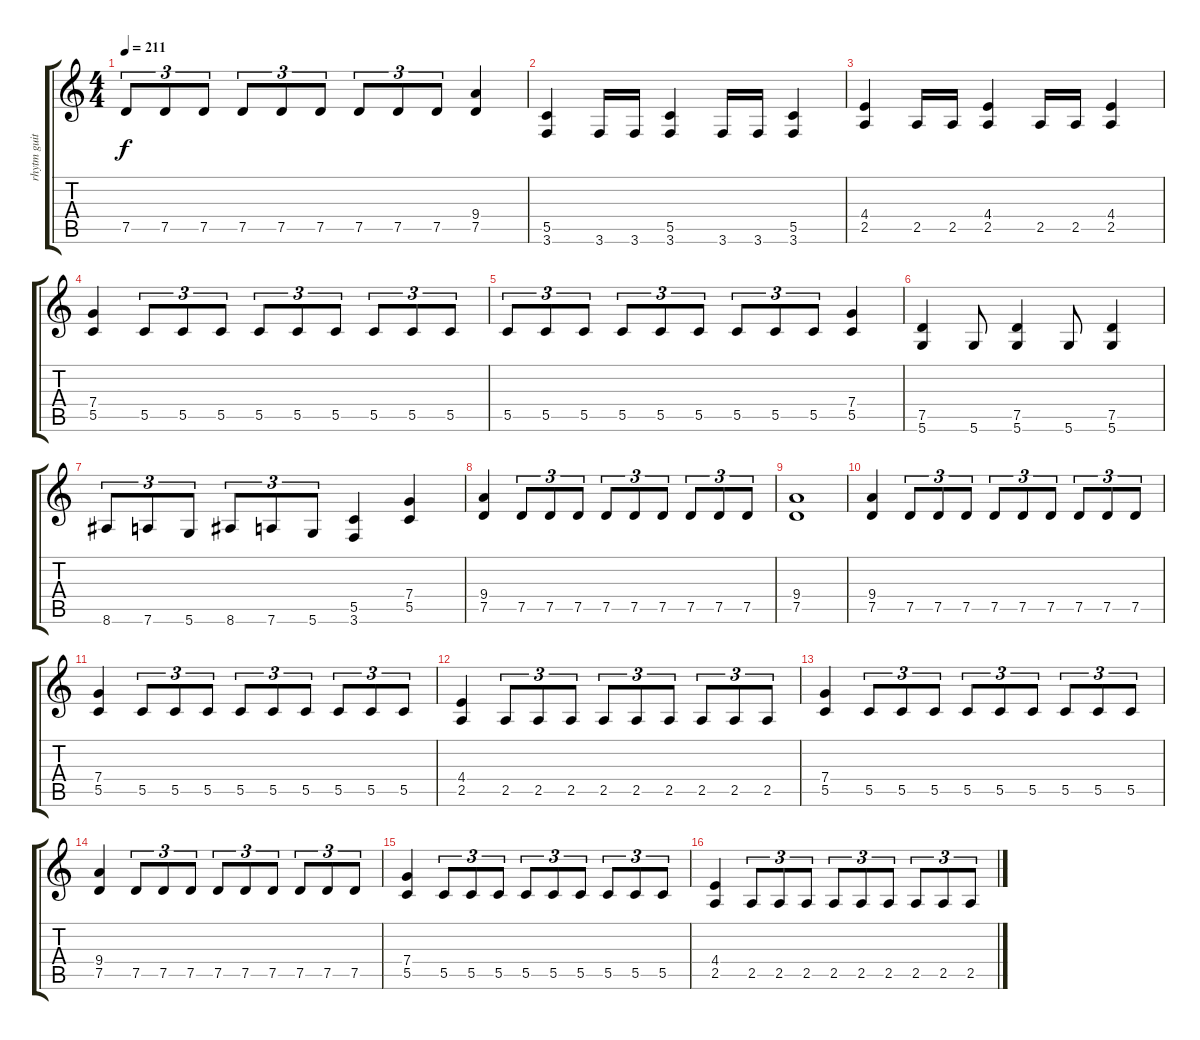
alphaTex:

\track ("rhytm guitar" "rhytm guit") {instrument distortionguitar}
\staff {score tabs}
\tuning (D4 A3 F3 C3 G2 D2) {hide}
\ts (4 4)
\tempo 211
\clef g2
\ks c
7.5.8{tu (3 2) dy f} 7.5.8{tu (3 2)} 7.5.8{tu (3 2)} 7.5.8{tu (3 2)} 7.5.8{tu (3 2)} 7.5.8{tu (3 2)} 7.5.8{tu (3 2)} 7.5.8{tu (3 2)} 7.5.8{tu (3 2)} (9.4 7.5).4 |
(5.5 3.6).4 3.6.16 3.6.16 (5.5 3.6).4 3.6.16 3.6.16 (5.5 3.6).4 |
(4.4 2.5).4 2.5.16 2.5.16 (4.4 2.5).4 2.5.16 2.5.16 (4.4 2.5).4 |
(7.4 5.5).4 5.5.8{tu (3 2)} 5.5.8{tu (3 2)} 5.5.8{tu (3 2)} 5.5.8{tu (3 2)} 5.5.8{tu (3 2)} 5.5.8{tu (3 2)} 5.5.8{tu (3 2)} 5.5.8{tu (3 2)} 5.5.8{tu (3 2)} |
5.5.8{tu (3 2)} 5.5.8{tu (3 2)} 5.5.8{tu (3 2)} 5.5.8{tu (3 2)} 5.5.8{tu (3 2)} 5.5.8{tu (3 2)} 5.5.8{tu (3 2)} 5.5.8{tu (3 2)} 5.5.8{tu (3 2)} (7.4 5.5).4 |
(7.5 5.6).4 5.6.8 (7.5 5.6).4 5.6.8 (7.5 5.6).4 |
8.6.8{tu (3 2)} 7.6.8{tu (3 2)} 5.6.8{tu (3 2)} 8.6.8{tu (3 2)} 7.6.8{tu (3 2)} 5.6.8{tu (3 2)} (5.5 3.6).4 (7.4 5.5).4 |
(9.4 7.5).4 7.5.8{tu (3 2)} 7.5.8{tu (3 2)} 7.5.8{tu (3 2)} 7.5.8{tu (3 2)} 7.5.8{tu (3 2)} 7.5.8{tu (3 2)} 7.5.8{tu (3 2)} 7.5.8{tu (3 2)} 7.5.8{tu (3 2)} |
(9.4 7.5).1 |
(9.4 7.5).4 7.5.8{tu (3 2)} 7.5.8{tu (3 2)} 7.5.8{tu (3 2)} 7.5.8{tu (3 2)} 7.5.8{tu (3 2)} 7.5.8{tu (3 2)} 7.5.8{tu (3 2)} 7.5.8{tu (3 2)} 7.5.8{tu (3 2)} |
(7.4 5.5).4 5.5.8{tu (3 2)} 5.5.8{tu (3 2)} 5.5.8{tu (3 2)} 5.5.8{tu (3 2)} 5.5.8{tu (3 2)} 5.5.8{tu (3 2)} 5.5.8{tu (3 2)} 5.5.8{tu (3 2)} 5.5.8{tu (3 2)} |
(4.4 2.5).4 2.5.8{tu (3 2)} 2.5.8{tu (3 2)} 2.5.8{tu (3 2)} 2.5.8{tu (3 2)} 2.5.8{tu (3 2)} 2.5.8{tu (3 2)} 2.5.8{tu (3 2)} 2.5.8{tu (3 2)} 2.5.8{tu (3 2)} |
(7.4 5.5).4 5.5.8{tu (3 2)} 5.5.8{tu (3 2)} 5.5.8{tu (3 2)} 5.5.8{tu (3 2)} 5.5.8{tu (3 2)} 5.5.8{tu (3 2)} 5.5.8{tu (3 2)} 5.5.8{tu (3 2)} 5.5.8{tu (3 2)} |
(9.4 7.5).4 7.5.8{tu (3 2)} 7.5.8{tu (3 2)} 7.5.8{tu (3 2)} 7.5.8{tu (3 2)} 7.5.8{tu (3 2)} 7.5.8{tu (3 2)} 7.5.8{tu (3 2)} 7.5.8{tu (3 2)} 7.5.8{tu (3 2)} |
(7.4 5.5).4 5.5.8{tu (3 2)} 5.5.8{tu (3 2)} 5.5.8{tu (3 2)} 5.5.8{tu (3 2)} 5.5.8{tu (3 2)} 5.5.8{tu (3 2)} 5.5.8{tu (3 2)} 5.5.8{tu (3 2)} 5.5.8{tu (3 2)} |
(4.4 2.5).4 2.5.8{tu (3 2)} 2.5.8{tu (3 2)} 2.5.8{tu (3 2)} 2.5.8{tu (3 2)} 2.5.8{tu (3 2)} 2.5.8{tu (3 2)} 2.5.8{tu (3 2)} 2.5.8{tu (3 2)} 2.5.8{tu (3 2)}
